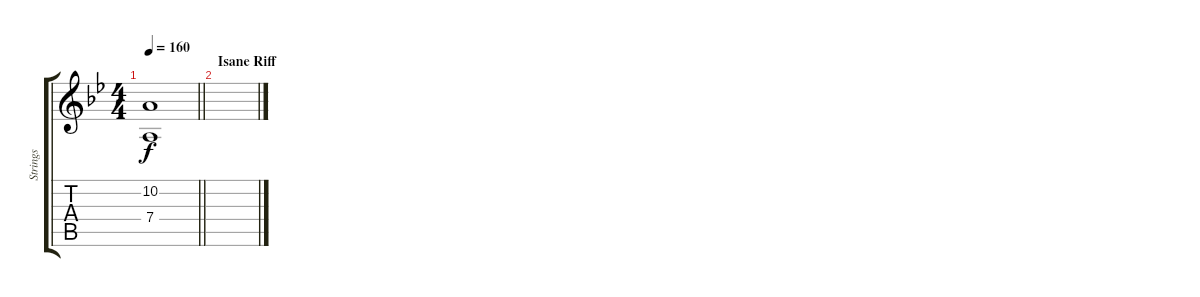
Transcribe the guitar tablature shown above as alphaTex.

\track ("Strings" "Strings") {instrument stringensemble1}
\staff {score tabs}
\tuning (E4 B3 G3 D3 A2 E2) {hide}
\ts (4 4)
\tempo 160
\clef g2
\barLineRight lightlight
\ks bb
(10.2{t} 7.4{t}).1{dy f} |
\section ("" "Isane Riff")
